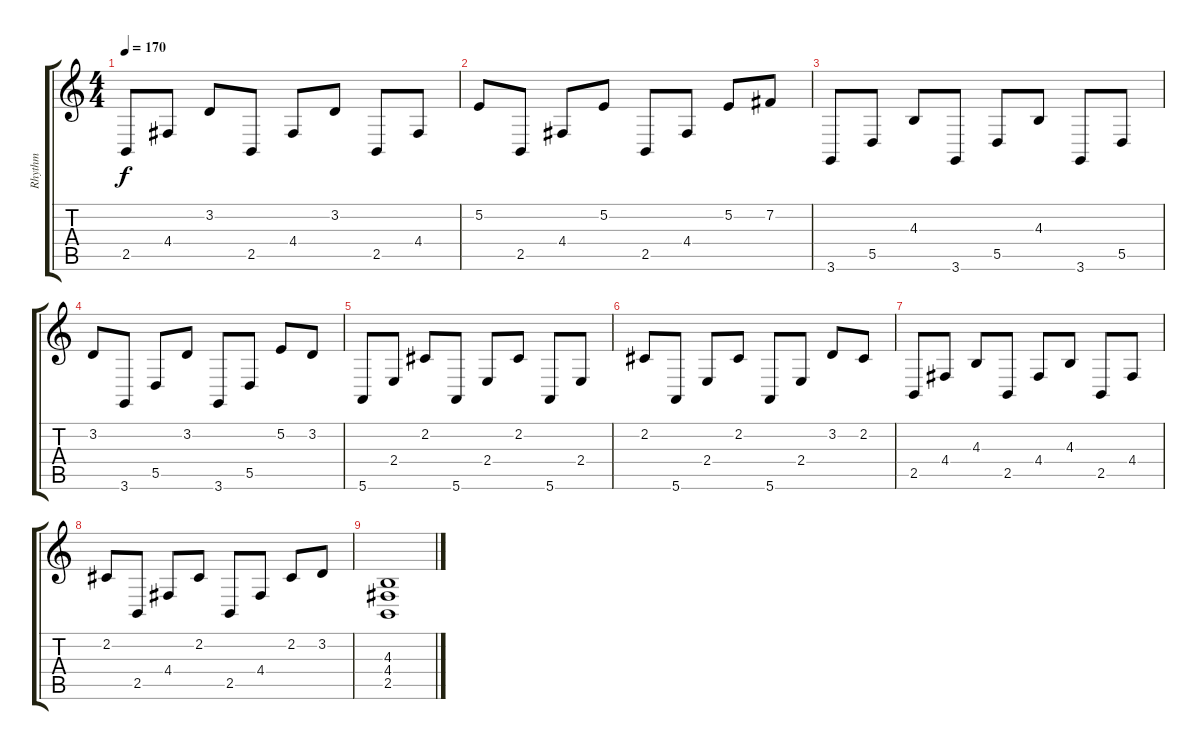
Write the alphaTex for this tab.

\track ("Rhythm" "Rhythm") {instrument lead1square}
\staff {score tabs}
\tuning (E4 B3 G3 D3 A2 E2) {hide}
\ts (4 4)
\tempo 170
\clef g2
\ks c
2.5.8{dy f} 4.4.8 3.2.8 2.5.8 4.4.8 3.2.8 2.5.8 4.4.8 |
5.2.8 2.5.8 4.4.8 5.2.8 2.5.8 4.4.8 5.2.8 7.2.8 |
3.6.8 5.5.8 4.3.8 3.6.8 5.5.8 4.3.8 3.6.8 5.5.8 |
3.2.8 3.6.8 5.5.8 3.2.8 3.6.8 5.5.8 5.2.8 3.2.8 |
5.6.8 2.4.8 2.2.8 5.6.8 2.4.8 2.2.8 5.6.8 2.4.8 |
2.2.8 5.6.8 2.4.8 2.2.8 5.6.8 2.4.8 3.2.8 2.2.8 |
2.5.8 4.4.8 4.3.8 2.5.8 4.4.8 4.3.8 2.5.8 4.4.8 |
2.2.8 2.5.8 4.4.8 2.2.8 2.5.8 4.4.8 2.2.8 3.2.8 |
(4.3 4.4 2.5).1
